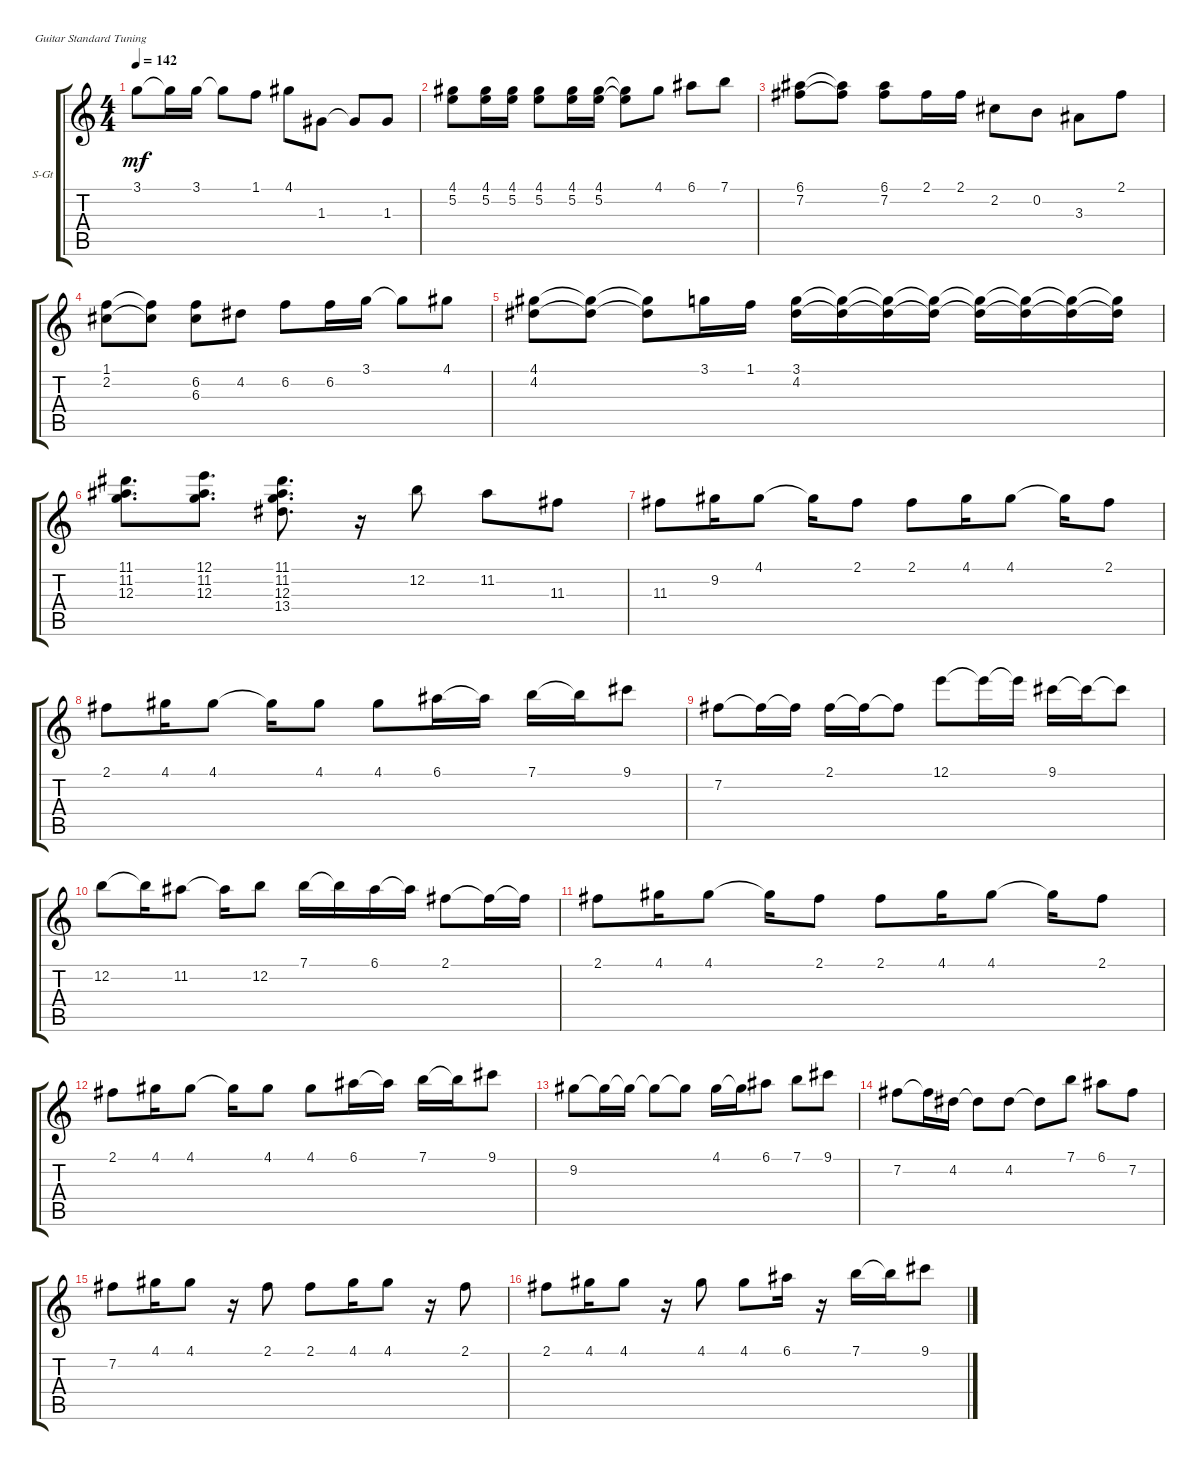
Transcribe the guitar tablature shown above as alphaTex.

\bracketExtendMode groupsimilarinstruments
\firstSystemTrackNameOrientation horizontal
\otherSystemsTrackNameOrientation horizontal
\track ("Piano" "S-Gt") {solo instrument acousticgrandpiano}
\staff {score tabs}
\tuning (E4 B3 G3 D3 A2 E2)
\displaytranspose 12
\ts (4 4)
\tempo 142
\clef g2
\ks c
3.1.8{dy mf} 3.1{t}.16 3.1.16 3.1{t}.8 1.1.8 4.1.8 1.3.8 1.3{t}.8 1.3.8 |
(4.1 5.2).8 (4.1 5.2).16 (4.1 5.2).16 (4.1 5.2).8 (4.1 5.2).16 (4.1 5.2).16 (4.1{t} 5.2{t}).8 4.1.8 6.1.8 7.1.8 |
(6.1 7.2).8 (6.1{t} 7.2{t}).8 (6.1 7.2).8 2.1.16 2.1.16 2.2.8 0.2.8 3.3.8 2.1.8 |
(1.1 2.2).8 (1.1{t} 2.2{t}).8 (6.2 6.3).8 4.2.8 6.2.8 6.2.16 3.1.16 3.1{t}.8 4.1.8 |
(4.1 4.2).8 (4.1{t} 4.2{t}).8 (4.1{t} 4.2{t}).8 3.1.16 1.1.16 (3.1 4.2).16 (3.1{t} 4.2{t}).16 (3.1{t} 4.2{t}).16 (3.1{t} 4.2{t}).16 (3.1{t} 4.2{t}).16 (3.1{t} 4.2{t}).16 (3.1{t} 4.2{t}).16 (3.1{t} 4.2{t}).16 |
(11.1 11.2 12.3).8{d} (12.1 11.2 12.3).8{d} (11.1 11.2 12.3 13.4).8{d} r.16 12.2.8 11.2.8 11.3.8 |
11.3.8 9.2.16 4.1.8 4.1{t}.16 2.1.8 2.1.8 4.1.16 4.1.8 4.1{t}.16 2.1.8 |
2.1.8 4.1.16 4.1.8 4.1{t}.16 4.1.8 4.1.8 6.1.16 6.1{t}.16 7.1.16 7.1{t}.16 9.1.8 |
7.2.8 7.2{t}.16 7.2{t}.16 2.1.16 2.1{t}.16 2.1{t}.8 12.1.8 12.1{t}.16 12.1{t}.16 9.1.16 9.1{t}.16 9.1{t}.8 |
12.2.8 12.2{t}.16 11.2.8 11.2{t}.16 12.2.8 7.1.16 7.1{t}.16 6.1.16 6.1{t}.16 2.1.8 2.1{t}.16 2.1{t}.16 |
2.1.8 4.1.16 4.1.8 4.1{t}.16 2.1.8 2.1.8 4.1.16 4.1.8 4.1{t}.16 2.1.8 |
2.1.8 4.1.16 4.1.8 4.1{t}.16 4.1.8 4.1.8 6.1.16 6.1{t}.16 7.1.16 7.1{t}.16 9.1.8 |
9.2.8 9.2{t}.16 9.2{t}.16 9.2{t}.8 9.2{t}.8 4.1.16 4.1{t}.16 6.1.8 7.1.8 9.1.8 |
7.2.8 7.2{t}.16 4.2.16 4.2{t}.8 4.2.8 4.2{t}.8 7.1.8 6.1.8 7.2.8 |
7.2.8 4.1.16 4.1.8 r.16 2.1.8 2.1.8 4.1.16 4.1.8 r.16 2.1.8 |
2.1.8 4.1.16 4.1.8 r.16 4.1.8 4.1.8 6.1.16 r.16 7.1.16 7.1{t}.16 9.1.8
